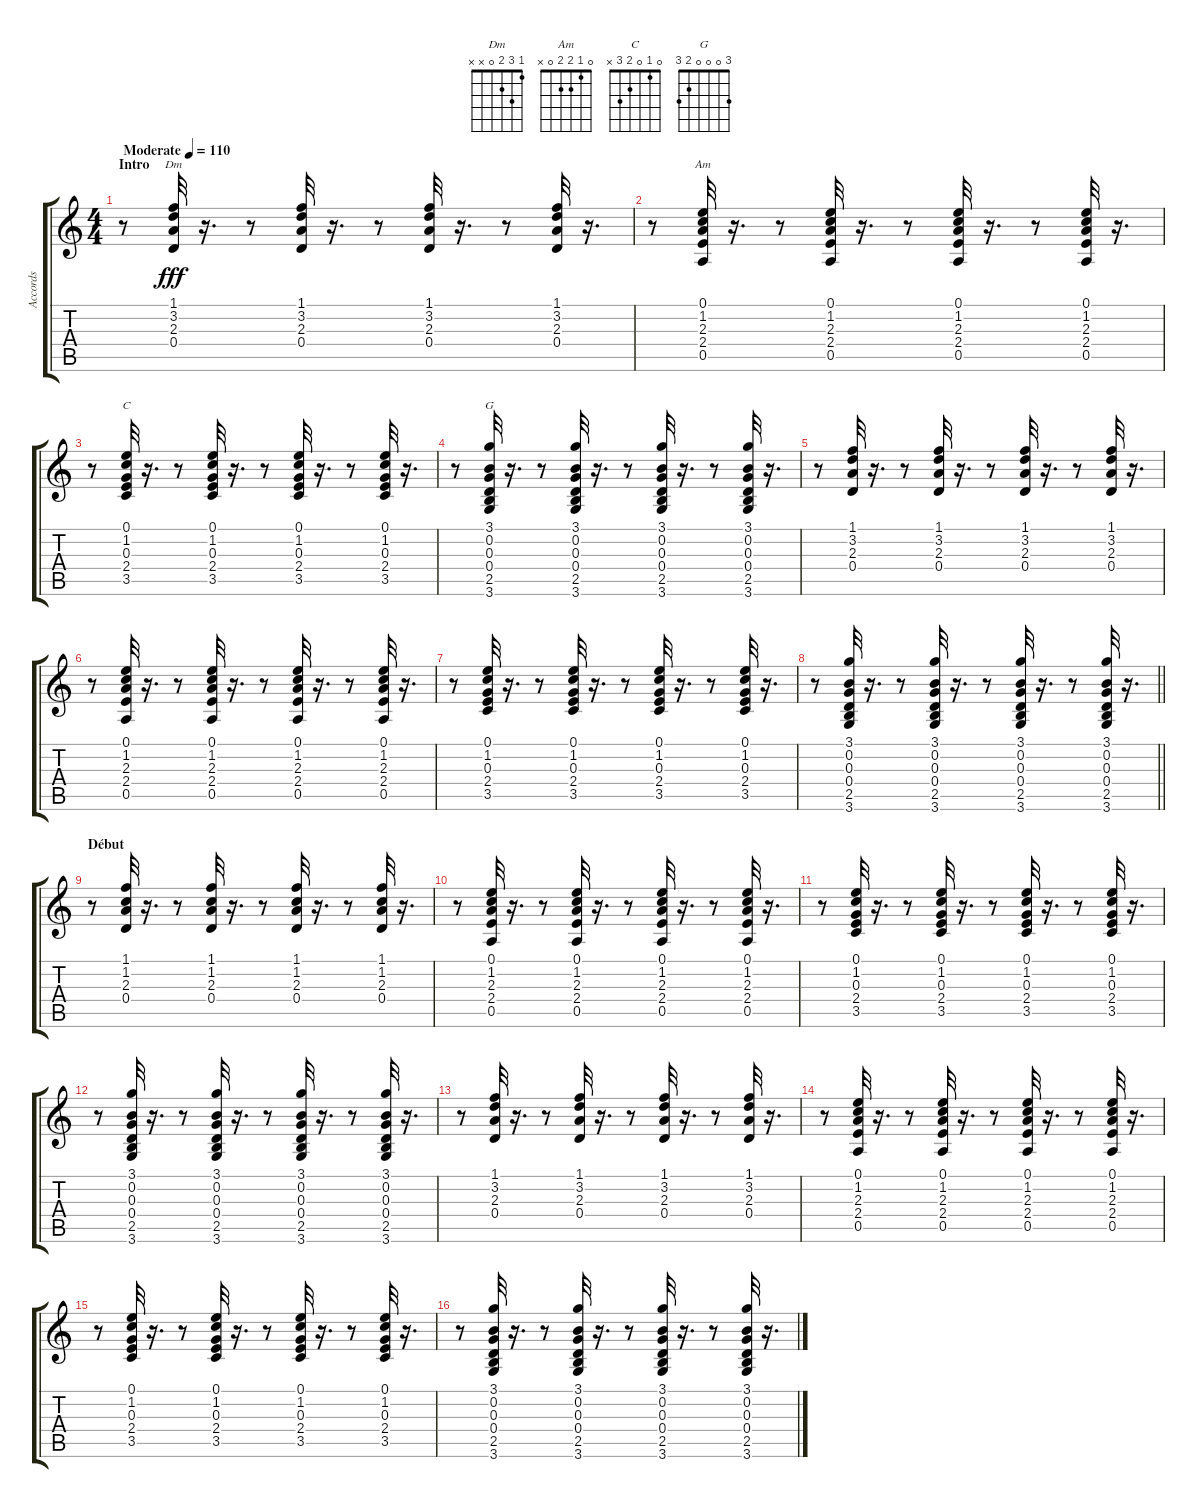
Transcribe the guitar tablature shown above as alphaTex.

\track ("Accords" "Accords") {instrument acousticguitarsteel}
\staff {score tabs}
\tuning (E4 B3 G3 D3 A2 E2) {hide}
\chord ("Dm" 1 3 2 0 x x)
\chord ("Am" 0 1 2 2 0 x)
\chord ("C" 0 1 0 2 3 x)
\chord ("G" 3 0 0 0 2 3)
\ts (4 4)
\section ("" "Intro")
\tempo (110 "Moderate")
\clef g2
\ks c
r.8{dy fff instrument acousticguitarsteel} (1.1 3.2 2.3 0.4).32{ch "Dm"} r.16{d} r.8 (1.1 3.2 2.3 0.4).32 r.16{d} r.8 (1.1 3.2 2.3 0.4).32 r.16{d} r.8 (1.1 3.2 2.3 0.4).32 r.16{d} |
r.8 (0.1 1.2 2.3 2.4 0.5).32{ch "Am"} r.16{d} r.8 (0.1 1.2 2.3 2.4 0.5).32 r.16{d} r.8 (0.1 1.2 2.3 2.4 0.5).32 r.16{d} r.8 (0.1 1.2 2.3 2.4 0.5).32 r.16{d} |
r.8 (0.1 1.2 0.3 2.4 3.5).32{ch "C"} r.16{d} r.8 (0.1 1.2 0.3 2.4 3.5).32 r.16{d} r.8 (0.1 1.2 0.3 2.4 3.5).32 r.16{d} r.8 (0.1 1.2 0.3 2.4 3.5).32 r.16{d} |
r.8 (3.1 0.2 0.3 0.4 2.5 3.6).32{ch "G"} r.16{d} r.8 (3.1 0.2 0.3 0.4 2.5 3.6).32 r.16{d} r.8 (3.1 0.2 0.3 0.4 2.5 3.6).32 r.16{d} r.8 (3.1 0.2 0.3 0.4 2.5 3.6).32 r.16{d} |
r.8 (1.1 3.2 2.3 0.4).32 r.16{d} r.8 (1.1 3.2 2.3 0.4).32 r.16{d} r.8 (1.1 3.2 2.3 0.4).32 r.16{d} r.8 (1.1 3.2 2.3 0.4).32 r.16{d} |
r.8 (0.1 1.2 2.3 2.4 0.5).32 r.16{d} r.8 (0.1 1.2 2.3 2.4 0.5).32 r.16{d} r.8 (0.1 1.2 2.3 2.4 0.5).32 r.16{d} r.8 (0.1 1.2 2.3 2.4 0.5).32 r.16{d} |
r.8 (0.1 1.2 0.3 2.4 3.5).32 r.16{d} r.8 (0.1 1.2 0.3 2.4 3.5).32 r.16{d} r.8 (0.1 1.2 0.3 2.4 3.5).32 r.16{d} r.8 (0.1 1.2 0.3 2.4 3.5).32 r.16{d} |
\barLineRight lightlight
r.8 (3.1 0.2 0.3 0.4 2.5 3.6).32 r.16{d} r.8 (3.1 0.2 0.3 0.4 2.5 3.6).32 r.16{d} r.8 (3.1 0.2 0.3 0.4 2.5 3.6).32 r.16{d} r.8 (3.1 0.2 0.3 0.4 2.5 3.6).32 r.16{d} |
\section ("" "Début")
r.8 (1.1 1.2 2.3 0.4).32 r.16{d} r.8 (1.1 1.2 2.3 0.4).32 r.16{d} r.8 (1.1 1.2 2.3 0.4).32 r.16{d} r.8 (1.1 1.2 2.3 0.4).32 r.16{d} |
r.8 (0.1 1.2 2.3 2.4 0.5).32 r.16{d} r.8 (0.1 1.2 2.3 2.4 0.5).32 r.16{d} r.8 (0.1 1.2 2.3 2.4 0.5).32 r.16{d} r.8 (0.1 1.2 2.3 2.4 0.5).32 r.16{d} |
r.8 (0.1 1.2 0.3 2.4 3.5).32 r.16{d} r.8 (0.1 1.2 0.3 2.4 3.5).32 r.16{d} r.8 (0.1 1.2 0.3 2.4 3.5).32 r.16{d} r.8 (0.1 1.2 0.3 2.4 3.5).32 r.16{d} |
r.8 (3.1 0.2 0.3 0.4 2.5 3.6).32 r.16{d} r.8 (3.1 0.2 0.3 0.4 2.5 3.6).32 r.16{d} r.8 (3.1 0.2 0.3 0.4 2.5 3.6).32 r.16{d} r.8 (3.1 0.2 0.3 0.4 2.5 3.6).32 r.16{d} |
r.8 (1.1 3.2 2.3 0.4).32 r.16{d} r.8 (1.1 3.2 2.3 0.4).32 r.16{d} r.8 (1.1 3.2 2.3 0.4).32 r.16{d} r.8 (1.1 3.2 2.3 0.4).32 r.16{d} |
r.8 (0.1 1.2 2.3 2.4 0.5).32 r.16{d} r.8 (0.1 1.2 2.3 2.4 0.5).32 r.16{d} r.8 (0.1 1.2 2.3 2.4 0.5).32 r.16{d} r.8 (0.1 1.2 2.3 2.4 0.5).32 r.16{d} |
r.8 (0.1 1.2 0.3 2.4 3.5).32 r.16{d} r.8 (0.1 1.2 0.3 2.4 3.5).32 r.16{d} r.8 (0.1 1.2 0.3 2.4 3.5).32 r.16{d} r.8 (0.1 1.2 0.3 2.4 3.5).32 r.16{d} |
r.8 (3.1 0.2 0.3 0.4 2.5 3.6).32 r.16{d} r.8 (3.1 0.2 0.3 0.4 2.5 3.6).32 r.16{d} r.8 (3.1 0.2 0.3 0.4 2.5 3.6).32 r.16{d} r.8 (3.1 0.2 0.3 0.4 2.5 3.6).32 r.16{d}
